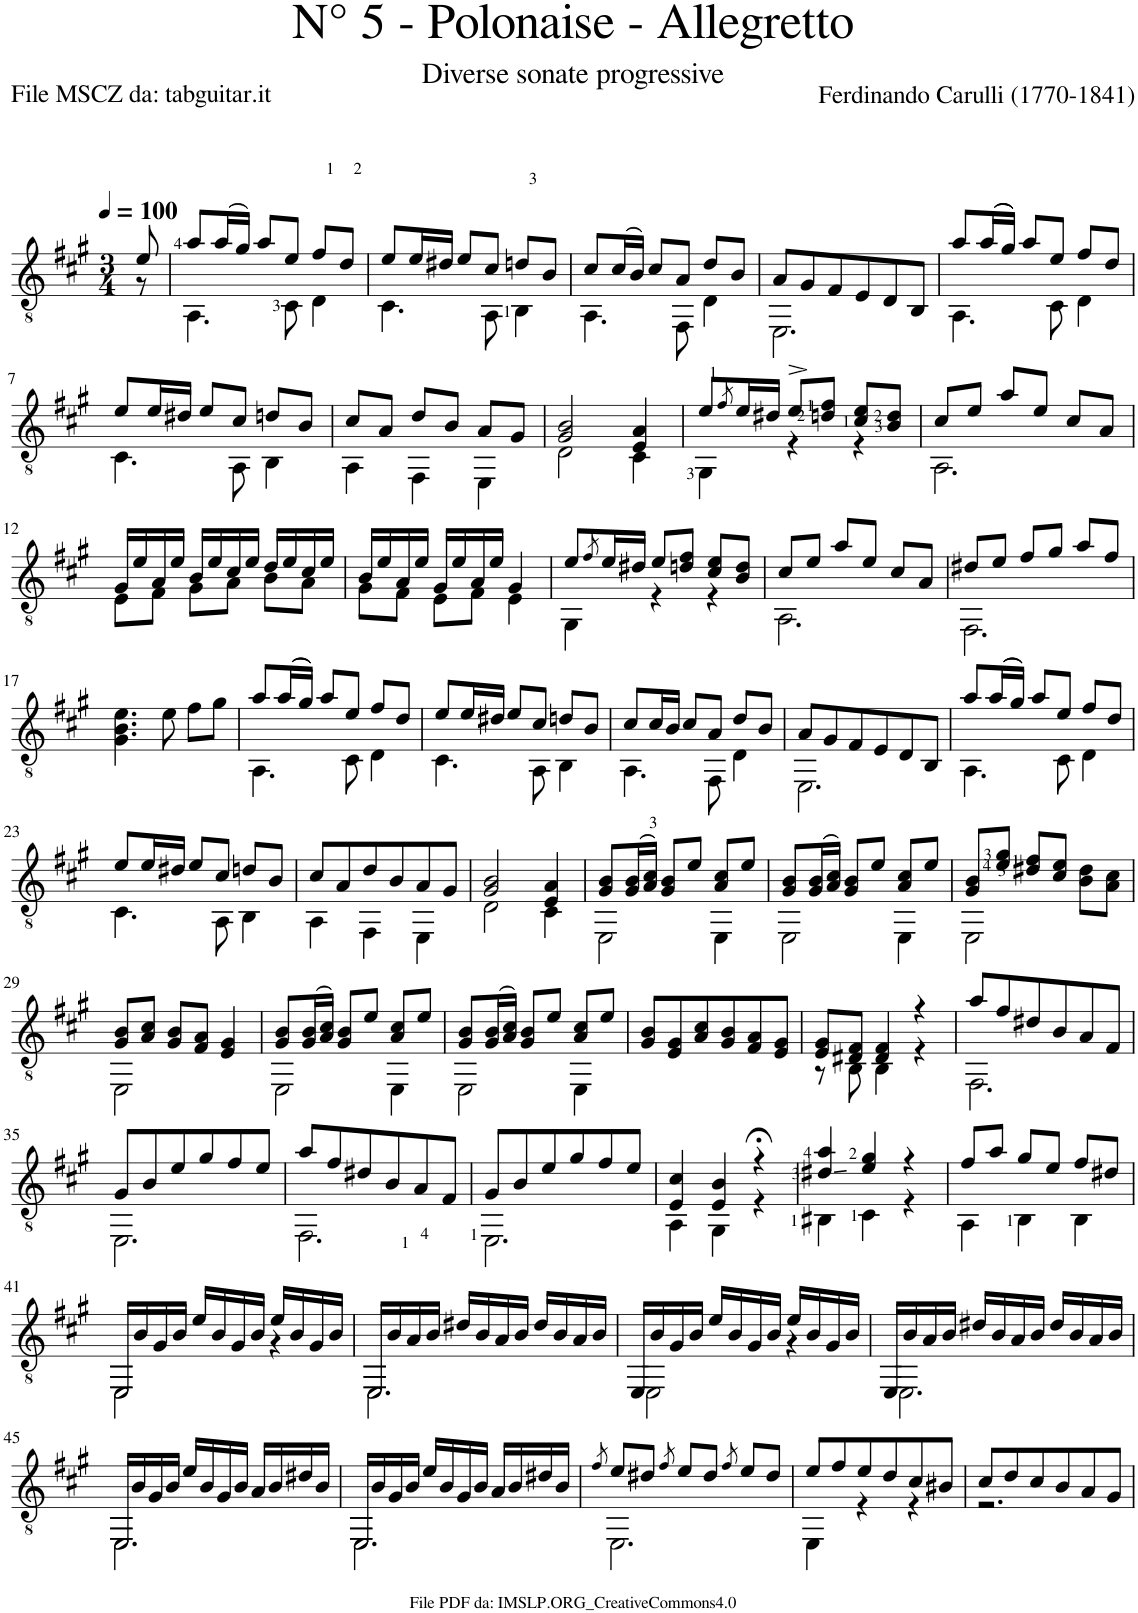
**kern
*part1
*staff1
*I"Guitar
*I'Guit.
*clefGv2
*k[f#c#g#]
*M3/4
*MM100
=1
*^
8e/	8r
=2	=2
8a/L	4.AA\
(16a/L	.
16g#/JJ)	.
8a/L	.
8e/J	8C#\
8f#/L	4D\
8d/J	.
=3	=3
8e/L	4.C#\
16e/L	.
16d#X/JJ	.
8e/L	.
8c#/J	8AA\
8dn/L	4BB\
8B/J	.
=4	=4
8c#/L	4.AA\
(16c#/L	.
16B/JJ)	.
8c#/L	.
8A/J	8FF#\
8d/L	4D\
8B/J	.
=5	=5
8A/L	2.EE\
8G#/	.
8F#/	.
8E/	.
8D/	.
8BB/J	.
=6	=6
8a/L	4.AA\
((16a/L	.
16g#/JJ))	.
8a/L	.
8e/J	8C#\
8f#/L	4D\
8d/J	.
!!LO:LB:g=z	!!
=7	=7
8e/L	4.C#\
16e/L	.
16d#X/JJ	.
8e/L	.
8c#/J	8AA\
8dn/L	4BB\
8B/J	.
=8	=8
8c#/L	4AA\
8A/J	.
8d/L	4FF#\
8B/J	.
8A/L	4EE\
8G#/J	.
=9	=9
2G#/ 2B/	2D\
4E/ 4A/	4C#\
=10	=10
8e/L	4GG#\
8qf#/	.
16e/L	.
16d#X/JJ	.
8e^/L	4r
8dn/ 8f#/J	.
8c#/ 8e/L	4r
8B/ 8d/J	.
=11	=11
8c#/L	2.AA\
8e/J	.
8a/L	.
8e/J	.
8c#/L	.
8A/J	.
!!LO:LB:g=z	!!
=12	=12
16G#/LL	8E\L
16e/	.
16A/	8F#\J
16e/JJ	.
16B/LL	8G#\L
16e/	.
16c#/	8A\J
16e/JJ	.
16d/LL	8B\L
16e/	.
16c#/	8A\J
16e/JJ	.
=13	=13
16B/LL	8G#\L
16e/	.
16A/	8F#\J
16e/JJ	.
16G#/LL	8E\L
16e/	.
16A/	8F#\J
16e/JJ	.
4G#/	4E\
=14	=14
8e/L	4GG#\
8qf#/	.
16e/L	.
16d#X/JJ	.
8e/L	4r
8dn/ 8f#/J	.
8c#/ 8e/L	4r
8B/ 8d/J	.
=15	=15
8c#/L	2.AA\
8e/J	.
8a/L	.
8e/J	.
8c#/L	.
8A/J	.
=16	=16
8d#X/L	2.FF#\
8e/J	.
8f#/L	.
8g#/J	.
8a/L	.
8f#/J	.
*v	*v
!!LO:LB:g=z
=17
4.G#\ 4.B\ 4.e\
8e\
8f#\L
8g#\J
=18
*^
8a/L	4.AA\
((16a/L	.
16g#/JJ))	.
8a/L	.
8e/J	8C#\
8f#/L	4D\
8d/J	.
=19	=19
8e/L	4.C#\
16e/L	.
16d#X/JJ	.
8e/L	.
8c#/J	8AA\
8dn/L	4BB\
8B/J	.
=20	=20
8c#/L	4.AA\
16c#/L	.
16B/JJ	.
8c#/L	.
8A/J	8FF#\
8d/L	4D\
8B/J	.
=21	=21
8A/L	2.EE\
8G#/	.
8F#/	.
8E/	.
8D/	.
8BB/J	.
=22	=22
8a/L	4.AA\
((16a/L	.
16g#/JJ))	.
8a/L	.
8e/J	8C#\
8f#/L	4D\
8d/J	.
!!LO:LB:g=z	!!
=23	=23
8e/L	4.C#\
16e/L	.
16d#X/JJ	.
8e/L	.
8c#/J	8AA\
8dn/L	4BB\
8B/J	.
=24	=24
8c#/L	4AA\
8A/	.
8d/	4FF#\
8B/	.
8A/	4EE\
8G#/J	.
=25	=25
2G#/ 2B/	2D\
4E/ 4A/	4C#\
=26	=26
8G#/ 8B/L	2EE\
(16G#/ 16B/L	.
16A/ 16c#/JJ)	.
8G#/ 8B/L	.
8e/J	.
8A/ 8c#/L	4EE\
8e/J	.
=27	=27
8G#/ 8B/L	2EE\
(16G#/ 16B/L	.
16A/ 16c#/JJ)	.
8G#/ 8B/L	.
8e/J	.
8A/ 8c#/L	4EE\
8e/J	.
=28	=28
8G#/ 8B/L	2EE\
8e/ 8g#/J	.
8d#X/ 8f#/L	.
8c#/ 8e/J	.
8B\ 8d#\L	4ryy
8A\ 8c#\J	.
!!LO:LB:g=z	!!
=29	=29
8G#/ 8B/L	2EE\
8A/ 8c#/J	.
8G#/ 8B/L	.
8F#/ 8A/J	.
4E/ 4G#/	4ryy
=30	=30
8G#/ 8B/L	2EE\
(16G#/ 16B/L	.
16A/ 16c#/JJ)	.
8G#/ 8B/L	.
8e/J	.
8A/ 8c#/L	4EE\
8e/J	.
=31	=31
8G#/ 8B/L	2EE\
(16G#/ 16B/L	.
16A/ 16c#/JJ)	.
8G#/ 8B/L	.
8e/J	.
8A/ 8c#/L	4EE\
8e/J	.
*v	*v
=32
8G#/ 8B/L
8E/ 8G#/
8A/ 8c#/
8G#/ 8B/
8F#/ 8A/
8E/ 8G#/J
=33
*^
8E/ 8G#/L	8r
8D#X/ 8F#/J	8BB\
4D#/ 4F#/	4BB\
4r	4r
=34	=34
8a/L	2.FF#\
8f#/	.
8d#X/	.
8B/	.
8A/	.
8F#/J	.
!!LO:LB:g=z	!!
=35	=35
8G#/L	2.EE\
8B/	.
8e/	.
8g#/	.
8f#/	.
8e/J	.
=36	=36
8a/L	2.FF#\
8f#/	.
8d#X/	.
8B/	.
8A/	.
8F#/J	.
=37	=37
8G#/L	2.EE\
8B/	.
8e/	.
8g#/	.
8f#/	.
8e/J	.
=38	=38
4E/ 4c#/	4AA\
4E/ 4B/	4GG#\
4r;<	4r
=39	=39
4d#X/ 4a/	4BB#X\
4e/ 4g#/	4C#\
4r	4r
=40	=40
8f#/L	4AA\
8a/J	.
8g#/L	4BB\
8e/J	.
8f#/L	4BB\
8d#X/J	.
!!LO:LB:g=z	!!
=41	=41
!LO:N:head=open	!
16EE/LL	2EE\
16B/	.
16G#/	.
16B/JJ	.
16e/LL	.
16B/	.
16G#/	.
16B/JJ	.
16e/LL	4r
16B/	.
16G#/	.
16B/JJ	.
=42	=42
!LO:N:head=open	!
16EE/LL	2.EE\
16B/	.
16A/	.
16B/JJ	.
16d#X/LL	.
16B/	.
16A/	.
16B/JJ	.
16d#/LL	.
16B/	.
16A/	.
16B/JJ	.
=43	=43
16EE/LL	2EE\
16B/	.
16G#/	.
16B/JJ	.
16e/LL	.
16B/	.
16G#/	.
16B/JJ	.
16e/LL	4r
16B/	.
16G#/	.
16B/JJ	.
=44	=44
16EE/LL	2.EE\
16B/	.
16A/	.
16B/JJ	.
16d#X/LL	.
16B/	.
16A/	.
16B/JJ	.
16d#/LL	.
16B/	.
16A/	.
16B/JJ	.
!!LO:LB:g=z	!!
=45	=45
!LO:N:head=open	!
16EE/LL	2.EE\
16B/	.
16G#/	.
16B/JJ	.
16e/LL	.
16B/	.
16G#/	.
16B/JJ	.
16A/LL	.
16B/	.
16d#X/	.
16B/JJ	.
=46	=46
!LO:N:head=open	!
16EE/LL	2.EE\
16B/	.
16G#/	.
16B/JJ	.
16e/LL	.
16B/	.
16G#/	.
16B/JJ	.
16A/LL	.
16B/	.
16d#X/	.
16B/JJ	.
=47	=47
8qf#/	.
8e/L	2.EE\
8d#X/J	.
8qf#/	.
8e/L	.
8d#/J	.
8qf#/	.
8e/L	.
8d#/J	.
=48	=48
8e/L	4EE\
8f#/	.
8e/	4r
8d/	.
8c#/	4r
8B#X/J	.
=49	=49
8c#/L	2.r
8d/	.
8c#/	.
8B/	.
8A/	.
8G#/J	.
*v	*v
=
*-
